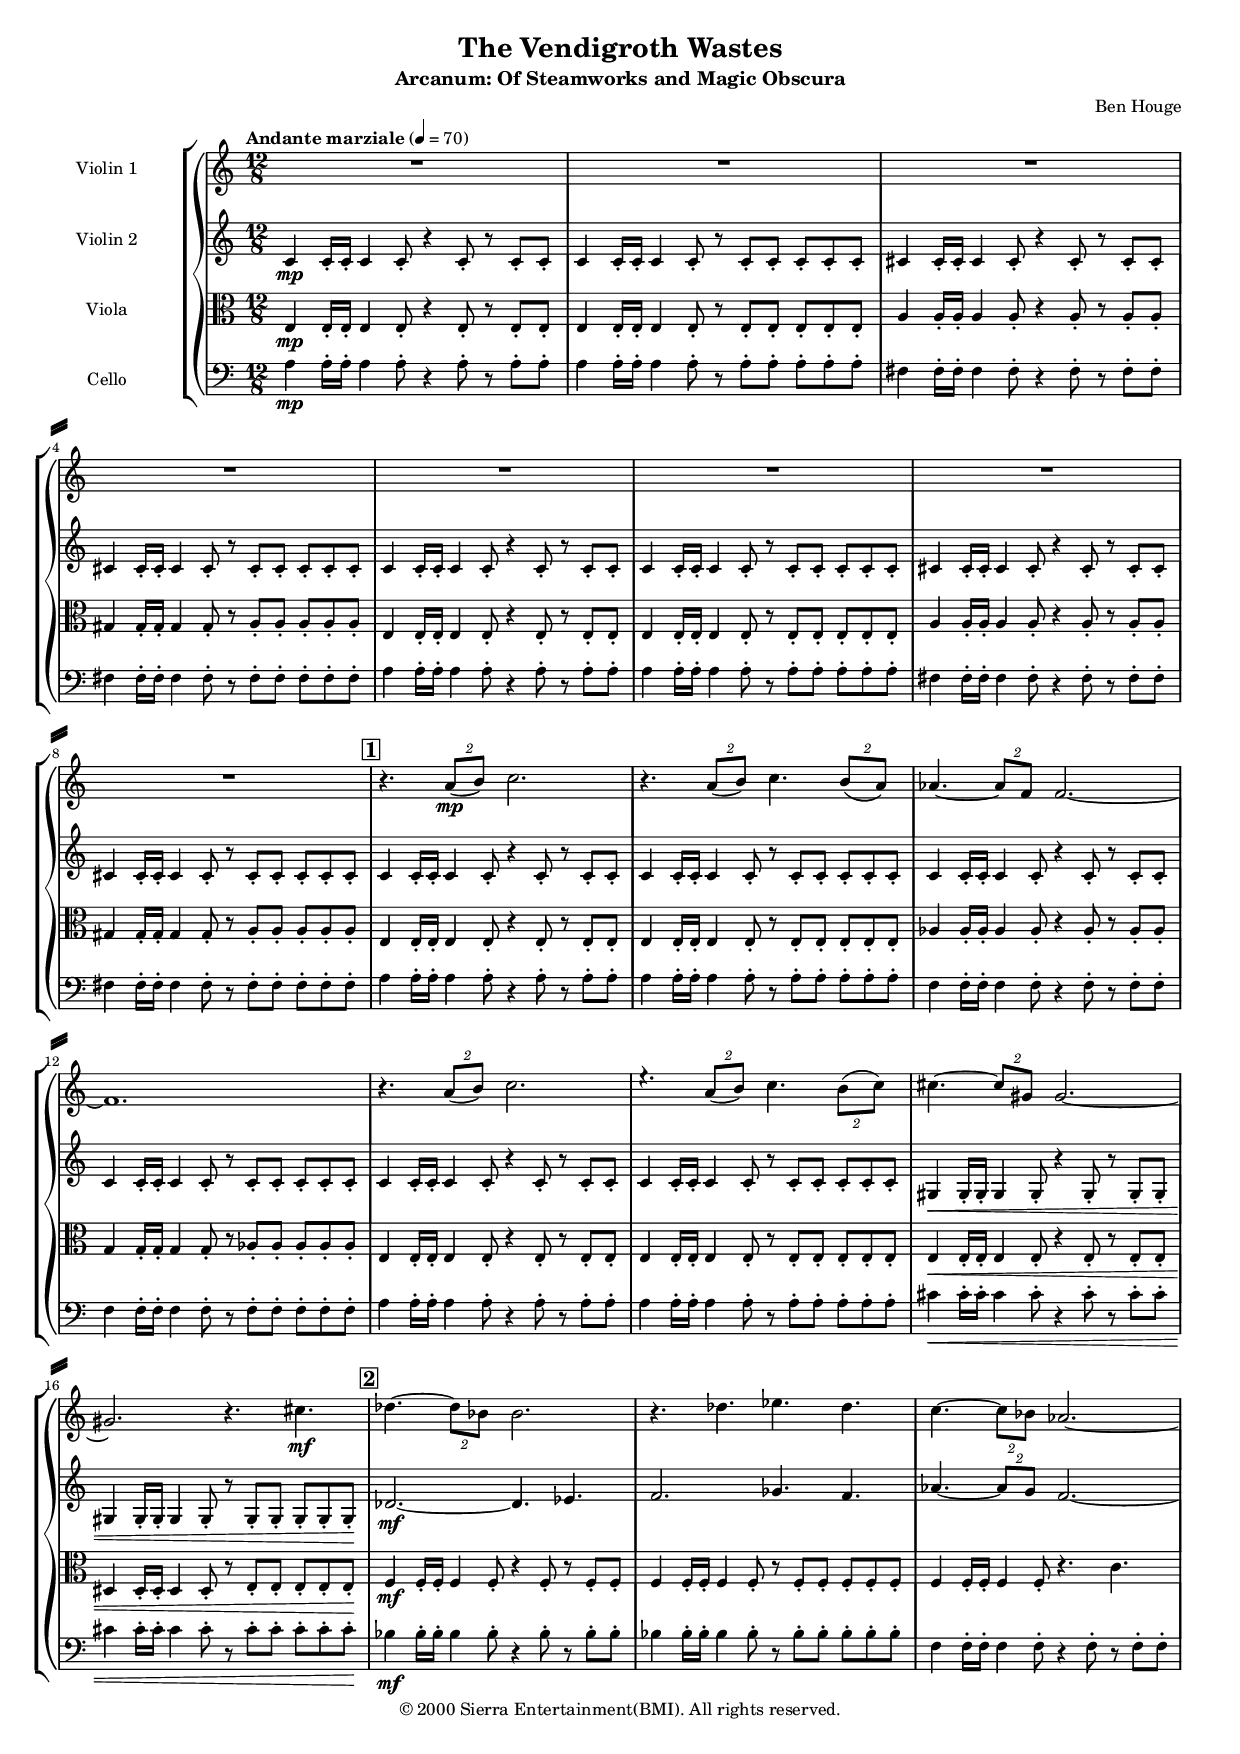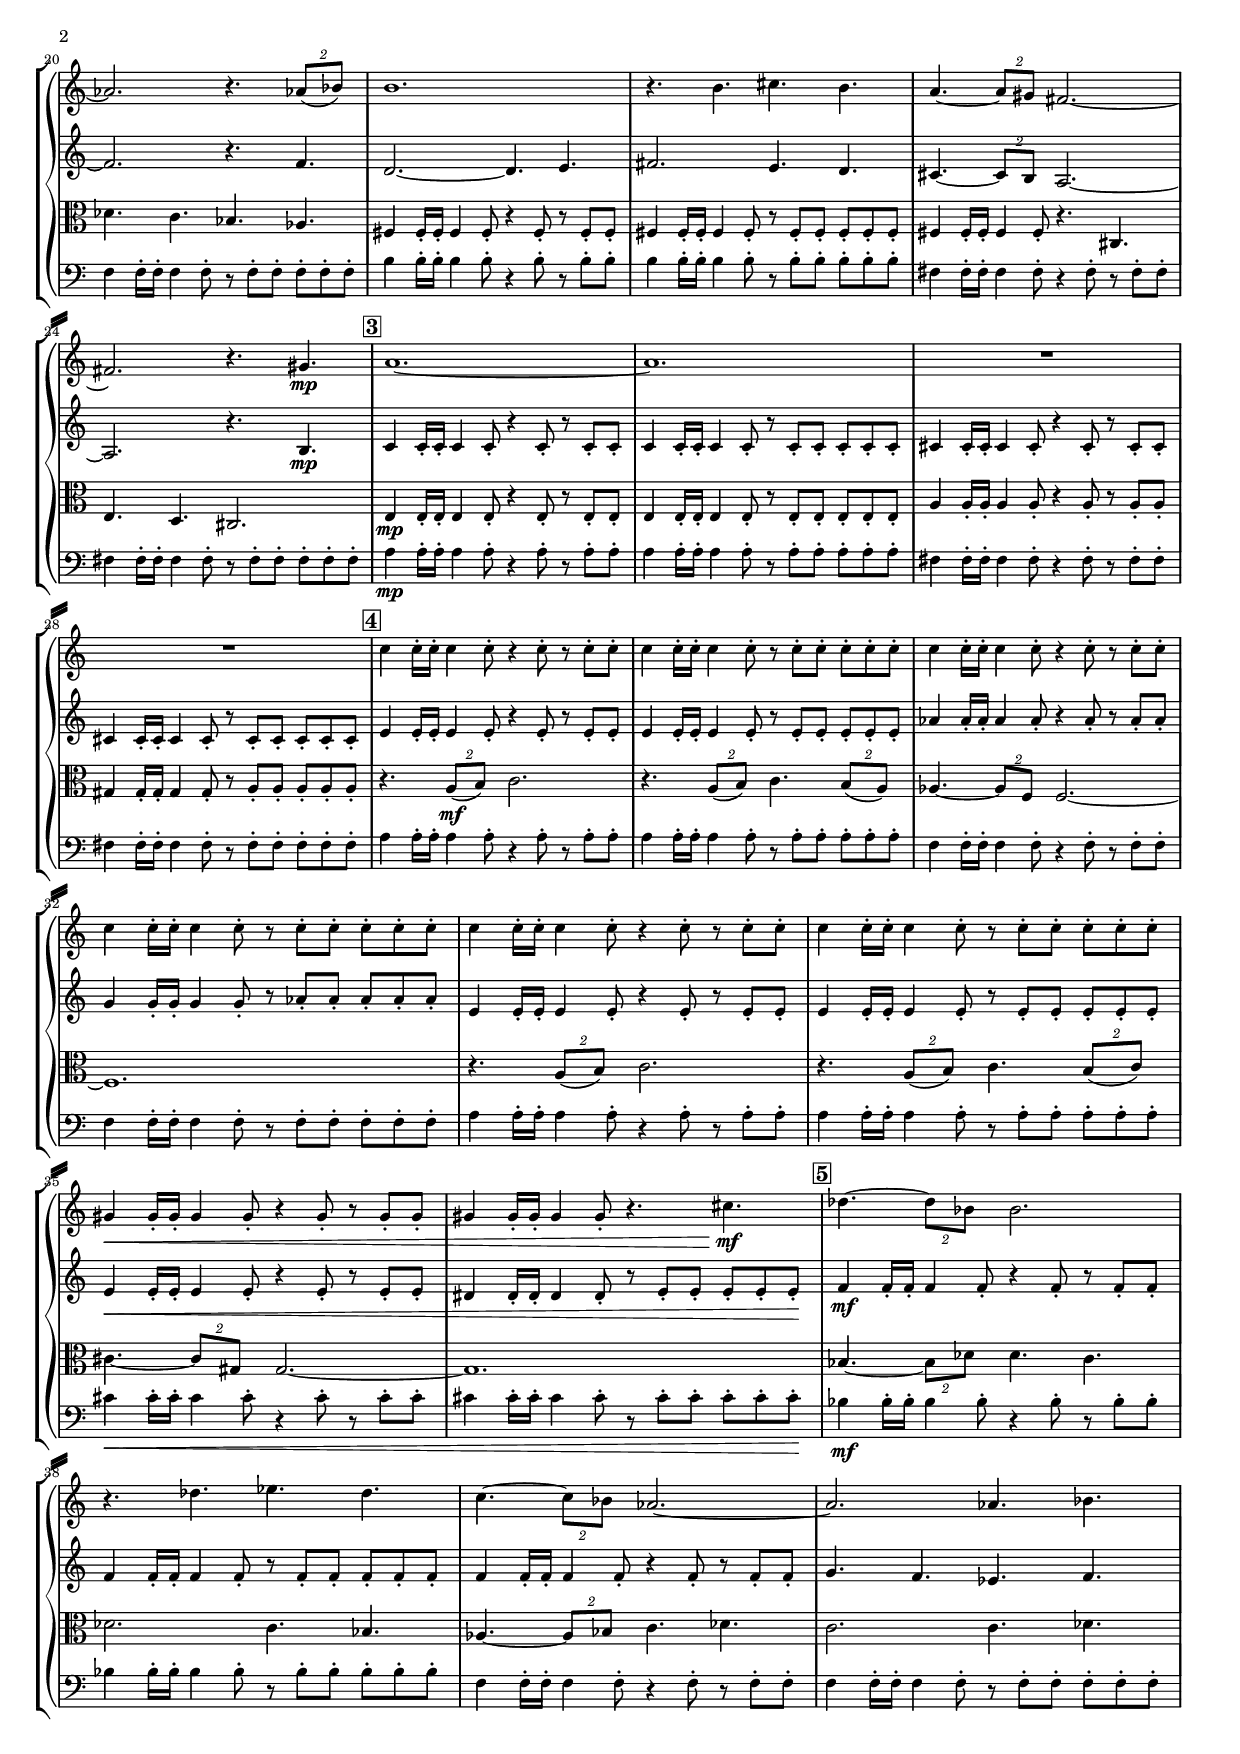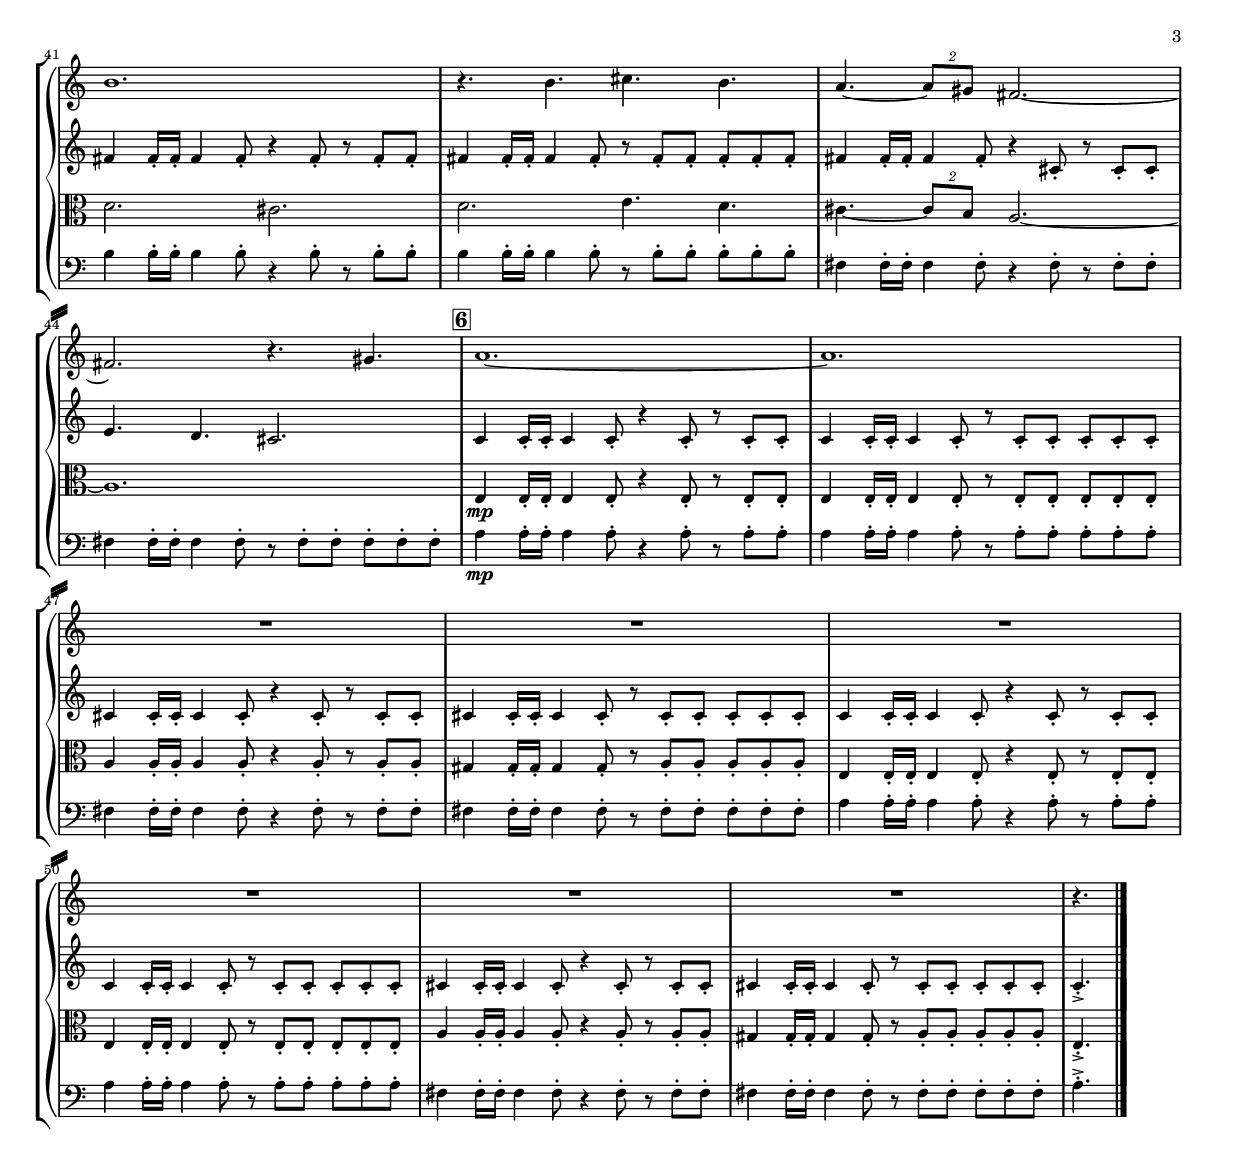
\include "src/header.ly"
#(set-global-staff-size 15)
\include "src/settings.ly"
violinOneSolo =  \relative a' {
  \aTime
  \aKey
  \clef treble
  \tag #'part \tag #'score { \aTempo }

    \compressFullBarRests
    R1.*8

  \tag #'part \tag #'score \mark \default

    r4. \times 3/2 { a8\mp ( [ b8 ) ] } c2. | \barNumberCheck #10
    r4. \times 3/2 { a8 ( [ b8 ) ] } c4. \times 3/2 { b8 ( [ a8 ) ] } | % 11
    as4. ~ \times 3/2 { as8 [ f8 ] } f2. ~  | % 12
    f1. | % 13
    r4. \times 3/2 { a8 ( [ b8 ) ] } c2. | % 14
    e4. \rest \times 3/2 { a,8 ( [ b8 ) ] } c4. \times 3/2 { b8 ( [ c8 ) ] } | % 15
    cis4. ~ \times 3/2 { cis8 [ gis8 ] } gis2. ~ | % 16
    gis2. r4. cis4. \mf | % 17

  \tag #'part \tag #'score \mark \default

    des4. ~ \times 3/2 { des8 [ bes8 ] } bes2.  | % 18
    r4. des4. es4. des4. | % 19
    c4. ~ \times 3/2 { c8 [ bes8 ] } as2. ~ | \barNumberCheck #20
    as2. r4. \times 3/2 { as8 ( [ bes8 ) ] } | % 21
    b1. | % 22
    r4. b4. cis4. b4. | % 23
    a4. ~ \times 3/2 { a8 [ gis8 ] } fis2. ~  | % 24
    fis2. r4. gis4. \mp| % 25

  \tag #'part \tag #'score \mark \default

    a1. ~ | % 26
    a1. | % 27
    R1.  | % 28
    R1. | % 29

  \tag #'part \tag #'score \mark \default

    c4 c16 -. [ c16 -. ] c4 c8 -. r4 c8 -. r8 c8 -. [ c8 -. ] | \barNumberCheck #30
    c4 c16 -. [ c16 -. ] c4 c8 -. r8 c8 -. [ c8 -. ] c8 -. [ c8 -. c8 -. ]  | % 31
    c4 c16 -. [ c16 -. ] c4 c8 -. r4 c8 -. r8 c8 -. [ c8 -. ] | % 32
    c4 c16 -. [ c16 -. ] c4 c8 -. r8 c8 -. [ c8 -. ] c8 -. [ c8 -. c8 -. ]  | % 33
    c4 c16 -. [ c16 -. ] c4 c8 -. r4 c8 -. r8 c8 -. [ c8 -. ] | % 34
    c4 c16 -. [ c16 -. ] c4 c8 -. r8 c8 -. [ c8 -. ] c8 -. [ c8 -. c8 -. ]  | % 35
    gis4 \< gis16 -. [ gis16 -. ] gis4 gis8 -. r4 gis8 -. r8 gis8 -. [ gis8 -. ] | % 36
    gis4 gis16 -. [ gis16 -. ] gis4 gis8 -. r4. cis4. \mf  | % 37

  \tag #'part \tag #'score \mark \default

    des4. ~ \times 3/2 {
        des8 [ bes8 ] }
    bes2. | % 38
    r4. des4. es4. des4. | % 39
    c4. ~ \times 3/2 {
        c8 [ bes8 ] }
    as2. ~  | \barNumberCheck #40
    as2. as4. bes4. | % 41
    b1. | % 42
    r4. b4. cis4. b4.  | % 43
    a4. ~ \times 3/2 {
        a8 [ gis8 ] }
    fis2. ~ | % 44
    fis2. r4. gis4. | % 45

  \tag #'part \tag #'score \mark \default

    a1. ~ | % 46
    a1.  | % 47
    R1.*6  | % 51
    r4. \bar "|."
}

violinTwoSolo =  \relative c' {
  \aTime
  \aKey
  \clef treble
  \tag #'part { \aTempo }

    c4 \mp c16 -. [ c16 -. ] c4 c8 -. r4 c8 -. r8 c8 -. [ c8 -. ] | % 2
    c4 c16 -. [ c16 -. ] c4 c8 -. r8 c8 -. [ c8 -. ] c8 -. [ c8 -. c8 -. ]  | % 3
    cis4 cis16 -. [ cis16 -. ] cis4 cis8 -. r4 cis8 -. r8 cis8 -. [ cis8 -. ] | % 4
    cis4 cis16 -. [ cis16 -. ] cis4 cis8 -. r8 cis8 -. [ cis8 -. ] cis8 -. [ cis8 -. cis8 -. ]  | % 5
    c4 c16 -. [ c16 -. ] c4 c8 -. r4 c8 -. r8 c8 -. [ c8 -. ] | % 6
    c4 c16 -. [ c16 -. ] c4 c8 -. r8 c8 -. [ c8 -. ] c8 -. [ c8 -. c8 -. ]  | % 7
    cis4 cis16 -. [ cis16 -. ] cis4 cis8 -. r4 cis8 -. r8 cis8 -. [ cis8 -. ] | % 8
    cis4 cis16 -. [ cis16 -. ] cis4 cis8 -. r8 cis8 -. [ cis8 -. ] cis8 -. [ cis8 -. cis8 -. ]  | % 9

  \tag #'part {\mark \default}

    c4 c16 -. [ c16 -. ] c4 c8 -. r4 c8 -. r8 c8 -. [ c8 -. ] | \barNumberCheck #10
    c4 c16 -. [ c16 -. ] c4 c8 -. r8 c8 -. [ c8 -. ] c8 -. [ c8 -. c8 -. ]  | % 11
    c4 c16 -. [ c16 -. ] c4 c8 -. r4 c8 -. r8 c8 -. [ c8 -. ] | % 12
    c4 c16 -. [ c16 -. ] c4 c8 -. r8 c8 -. [ c8 -. ] c8 -. [ c8 -. c8 -. ]  | % 13
    c4 c16 -. [ c16 -. ] c4 c8 -. r4 c8 -. r8 c8 -. [ c8 -. ] | % 14
    c4 c16 -. [ c16 -. ] c4 c8 -. r8 c8 -. [ c8 -. ] c8 -. [ c8 -. c8 -. ]  | % 15
    gis4 \< gis16 -. [ gis16 -. ] gis4 gis8 -. r4 gis8 -. r8 gis8 -. [ gis8 -. ] | % 16
    gis4 gis16 -. [ gis16 -. ] gis4 gis8 -. r8 gis8 -. [ gis8 -. ] gis8 -. [ gis8 -. gis8 \! -. ]  | % 17

  \tag #'part {\mark \default}

    des'2. \mf ~ des4. es4. | % 18
    f2. ges4. f4. | % 19
    as4. ~ \times 3/2 { as8 [ g8 ] } f2. ~  | \barNumberCheck #20
    f2. r4. f4. | % 21
    d2. ~ d4. e4. | % 22
    fis2. e4. d4.  | % 23
    cis4. ~ \times 3/2 { cis8 [ b8 ] } a2. ~ | % 24
    a2. r4. b4. \mp| % 25

  \tag #'part {\mark \default}

    c4 c16 -. [ c16 -. ] c4 c8 -. r4 c8 -. r8 c8 -. [ c8 -. ]  | % 26
    c4 c16 -. [ c16 -. ] c4 c8 -. r8 c8 -. [ c8 -. ] c8 -. [ c8 -. c8 -. ] | % 27
    cis4 cis16 -. [ cis16 -. ] cis4 cis8 -. r4 cis8 -. r8 cis8 -. [ cis8 -. ]  | % 28
    cis4 cis16 -. [ cis16 -. ] cis4 cis8 -. r8 cis8 -. [ cis8 -. ] cis8 -. [ cis8 -. cis8 -. ] | % 29

  \tag #'part {\mark \default}

    e4 e16 -. [ e16 -. ] e4 e8 -. r4 e8 -. r8 e8 -. [ e8 -. ]  | \barNumberCheck #30
    e4 e16 -. [ e16 -. ] e4 e8 -. r8 e8 -. [ e8 -. ] e8 -. [ e8 -. e8 -. ] | % 31
    as4 as16 -. [ as16 -. ] as4 as8 -. r4 as8 -. r8 as8 -. [ as8 -. ] | % 32
    g4 g16 -. [ g16 -. ] g4 g8 -. r8 as8 -. [ as8 -. ] as8 -. [ as8 -. as8 -. ] | % 33
    e4 e16 -. [ e16 -. ] e4 e8 -. r4 e8 -. r8 e8 -. [ e8 -. ]  | % 34
    e4 e16 -. [ e16 -. ] e4 e8 -. r8 e8 -. [ e8 -. ] e8 -. [ e8 -. e8 -. ] | % 35
    e4 \< e16 -. [ e16 -. ] e4 e8 -. r4 e8 -. r8 e8 -. [ e8 -. ] | % 36
    dis4 dis16 -. [ dis16 -. ] dis4 dis8 -. r8 e8 -. [ e8 -. ] e8 -. [ e8 -. e8 \! -. ] | % 37

  \tag #'part {\mark \default}

    f4 \mf f16 -. [ f16 -. ] f4 f8 -. r4 f8 -. r8 f8 -. [ f8 -. ] | % 38
    f4 f16 -. [ f16 -. ] f4 f8 -. r8 f8 -. [ f8 -. ] f8 -. [ f8 -. f8 -. ] | % 39
    f4 f16 -. [ f16 -. ] f4 f8 -. r4 f8 -. r8 f8 -. [ f8 -. ]  | \barNumberCheck #40
    g4. f4. es4. f4. | % 41
    fis4 fis16 -. [ fis16 -. ] fis4 fis8 -. r4 fis8 -. r8 fis8 -. [ fis8 -. ]  | % 42
    fis4 fis16 -. [ fis16 -. ] fis4 fis8 -. r8 fis8 -. [ fis8 -. ] fis8 -. [ fis8 -. fis8 -. ] | % 43
    fis4 fis16 -. [ fis16 -. ] fis4 fis8 -. r4 cis8 -. r8 cis8 -. [ cis8 -. ]  | % 44
    e4. d4. cis2. | % 45

  \tag #'part {\mark \default}

    c4 c16 -. [ c16 -. ] c4 c8 -. r4 c8 -. r8 c8 -. [ c8 -. ]  | % 46
    c4 c16 -. [ c16 -. ] c4 c8 -. r8 c8 -. [ c8 -. ] c8 -. [ c8 -. c8 -. ] | % 47
    cis4 cis16 -. [ cis16 -. ] cis4 cis8 -. r4 cis8 -. r8 cis8 -. [ cis8 -. ]  | % 48
    cis4 cis16 -. [ cis16 -. ] cis4 cis8 -. r8 cis8 -. [ cis8 -. ] cis8 -. [ cis8 -. cis8 -. ] | % 49
    c4 c16 -. [ c16 -. ] c4 c8 -. r4 c8 -. r8 c8 -. [ c8 -. ]  | \barNumberCheck #50
    c4 c16 -. [ c16 -. ] c4 c8 -. r8 c8 -. [ c8 -. ] c8 -. [ c8 -. c8 -. ] | % 51
    cis4 cis16 -. [ cis16 -. ] cis4 cis8 -. r4 cis8 -. r8 cis8 -. [ cis8 -. ]  | % 52
    cis4 cis16 -. [ cis16 -. ] cis4 cis8 -. r8 cis8 -. [ cis8 -. ] cis8 -. [ cis8 -. cis8 -. ] | % 53
    c4. -> -. \bar "|."
}

violaOnePart = \relative e {

    e4 \mp e16 -. [ e16 -. ] e4 e8 -. r4 e8 -. r8 e8 -. [ e8 -. ] | % 2
    e4 e16 -. [ e16 -. ] e4 e8 -. r8 e8 -. [ e8 -. ] e8 -. [ e8 -. e8 -. ]  | % 3
    a4 a16 -. [ a16 -. ] a4 a8 -. r4 a8 -. r8 a8 -. [ a8 -. ] | % 4
    gis4 gis16 -. [ gis16 -. ] gis4 gis8 -. r8 a8 -. [ a8 -. ] a8 -. [ a8 -. a8 -. ]  | % 5
    e4 e16 -. [ e16 -. ] e4 e8 -. r4 e8 -. r8 e8 -. [ e8 -. ] | % 6
    e4 e16 -. [ e16 -. ] e4 e8 -. r8 e8 -. [ e8 -. ] e8 -. [ e8 -. e8 -. ]  | % 7
    a4 a16 -. [ a16 -. ] a4 a8 -. r4 a8 -. r8 a8 -. [ a8 -. ] | % 8
    gis4 gis16 -. [ gis16 -. ] gis4 gis8 -. r8 a8 -. [ a8 -. ] a8 -. [ a8 -. a8 -. ]  | % 9

  \tag #'part {\mark \default}

    e4 e16 -. [ e16 -. ] e4 e8 -. r4 e8 -. r8 e8 -. [ e8 -. ] | \barNumberCheck #10
    e4 e16 -. [ e16 -. ] e4 e8 -. r8 e8 -. [ e8 -. ] e8 -. [ e8 -. e8 -. ]  | % 11
    as4 as16 -. [ as16 -. ] as4 as8 -. r4 as8 -. r8 as8 -. [ as8 -. ] | % 12
    g4 g16 -. [ g16 -. ] g4 g8 -. r8 as8 -. [ as8 -. ] as8 -. [ as8 -. as8 -. ]  | % 13
    e4 e16 -. [ e16 -. ] e4 e8 -. r4 e8 -. r8 e8 -. [ e8 -. ] | % 14
    e4 e16 -. [ e16 -. ] e4 e8 -. r8 e8 -. [ e8 -. ] e8 -. [ e8 -. e8 -. ]  | % 15
    e4 \< e16 -. [ e16 -. ] e4 e8 -. r4 e8 -. r8 e8 -. [ e8 -. ] | % 16
    dis4 dis16 -. [ dis16 -. ] dis4 dis8 -. r8 e8 -. [ e8 -. ] e8 -. [ e8 -. e8 \! -. ]  | % 17

  \tag #'part {\mark \default}

    f4 \mf f16 -. [ f16 -. ] f4 f8 -. r4 f8 -. r8 f8 -. [ f8 -. ] | % 18
    f4 f16 -. [ f16 -. ] f4 f8 -. r8 f8 -. [ f8 -. ] f8 -. [ f8 -. f8 -. ]  | % 19
    f4 f16 -. [ f16 -. ] f4 f8 -. r4. c'4. | \barNumberCheck #20
    des4. c4. bes4. as4.  | % 21
    fis4 fis16 -. [ fis16 -. ] fis4 fis8 -. r4 fis8 -. r8 fis8 -. [ fis8 -. ] | % 22
    fis4 fis16 -. [ fis16 -. ] fis4 fis8 -. r8 fis8 -. [ fis8 -. ] fis8 -. [ fis8 -. fis8 -. ]  | % 23
    fis4 fis16 -. [ fis16 -. ] fis4 fis8 -. r4. cis4. | % 24
    e4. d4. cis2. | % 25

  \tag #'part {\mark \default}

    e4 \mp e16 -. [ e16 -. ] e4 e8 -. r4 e8 -. r8 e8 -. [ e8 -. ] | % 26
    e4 e16 -. [ e16 -. ] e4 e8 -. r8 e8 -. [ e8 -. ] e8 -. [ e8 -. e8 -. ] | % 27
    a4 a16 -. [ a16 -. ] a4 a8 -. r4 a8 -. r8 a8 -. [ a8 -. ]  | % 28
    gis4 gis16 -. [ gis16 -. ] gis4 gis8 -. r8 a8 -. [ a8 -. ] a8 -. [ a8 -. a8 -. ] | % 29

  \tag #'part {\mark \default}

    r4. \times 3/2 { a8\mf ( [ b8 ) ] } c2.  | \barNumberCheck #30
    r4. \times 3/2 { a8 ( [ b8 ) ] } c4. \times 3/2 { b8 ( [ a8 ) ] } | % 31
    as4. ~ \times 3/2 { as8 [ f8 ] } f2. ~ | % 32
    f1.  | % 33
    r4. \times 3/2 { a8 ( [ b8 ) ] } c2. | % 34
    c4. \rest \times 3/2 { a8 ( [ b8 ) ] } c4. \times 3/2 { b8 ( [ c8 ) ] } | % 35
    cis4. ~ \times 3/2 { cis8 [ gis8 ] } gis2. ~  | % 36
    gis1. | % 37

  \tag #'part {\mark \default}

    bes4. ~ \times 3/2 { bes8 [ des8 ] } des4. c4. | % 38
    des2. c4. bes4.  | % 39
    as4. ~ \times 3/2 { as8 [ bes8 ] } c4. des4. | \barNumberCheck #40
    c2. c4. des4. | % 41
    d2. cis2.  | % 42
    d2. e4. d4. | % 43
    cis4. ~ \times 3/2 { cis8 [ b8 ] } a2. ~ | % 44
    a1.  | % 45

  \tag #'part {\mark \default}

    e4 \mp e16 -. [ e16 -. ] e4 e8 -. r4 e8 -. r8 e8 -. [ e8 -. ] | % 46
    e4 e16 -. [ e16 -. ] e4 e8 -. r8 e8 -. [ e8 -. ] e8 -. [ e8 -. e8 -. ]  | % 47
    a4 a16 -. [ a16 -. ] a4 a8 -. r4 a8 -. r8 a8 -. [ a8 -. ] | % 48
    gis4 gis16 -. [ gis16 -. ] gis4 gis8 -. r8 a8 -. [ a8 -. ] a8 -. [ a8 -. a8 -. ]  | % 49
    e4 e16 -. [ e16 -. ] e4 e8 -. r4 e8 -. r8 e8 -. [ e8 -. ] | \barNumberCheck #50
    e4 e16 -. [ e16 -. ] e4 e8 -. r8 e8 -. [ e8 -. ] e8 -. [ e8 -. e8 -. ]  | % 51
    a4 a16 -. [ a16 -. ] a4 a8 -. r4 a8 -. r8 a8 -. [ a8 -. ] | % 52
    gis4 gis16 -. [ gis16 -. ] gis4 gis8 -. r8 a8 -. [ a8 -. ] a8 -. [ a8 -. a8 -. ] | % 53
    e4. -> -. \bar "|."
}

violaOneSolo = {
  \aTime
  \aKey
  \clef alto
  \tag #'part { \aTempo }

  \violaOnePart
}

celloSolo =  \relative b {
  \aTime
  \aKey
  \clef bass
  \tag #'part { \aTempo }


    a4 \mp a16 -. [ a16 -. ] a4 a8 -. r4 a8 -. r8 a8 -. [ a8 -. ] | % 2
    a4 a16 -. [ a16 -. ] a4 a8 -. r8 a8 -. [ a8 -. ] a8 -. [ a8 -. a8 -. ]  | % 3
    fis4 fis16 -. [ fis16 -. ] fis4 fis8 -. r4 fis8 -. r8 fis8 -. [ fis8 -. ] | % 4
    fis4 fis16 -. [ fis16 -. ] fis4 fis8 -. r8 fis8 -. [ fis8 -. ] fis8 -. [ fis8 -. fis8 -. ]  | % 5

    a4 a16 -. [ a16 -. ] a4 a8 -. r4 a8 -. r8 a8 -. [ a8 -. ] | % 6
    a4 a16 -. [ a16 -. ] a4 a8 -. r8 a8 -. [ a8 -. ] a8 -. [ a8 -. a8 -. ]  | % 7
    fis4 fis16 -. [ fis16 -. ] fis4 fis8 -. r4 fis8 -. r8 fis8 -. [ fis8 -. ] | % 8
    fis4 fis16 -. [ fis16 -. ] fis4 fis8 -. r8 fis8 -. [ fis8 -. ] fis8 -. [ fis8 -. fis8 -. ]  | % 9

  \tag #'part {\mark \default}

    a4 a16 -. [ a16 -. ] a4 a8 -. r4 a8 -. r8 a8 -. [ a8 -. ] | \barNumberCheck #10
    a4 a16 -. [ a16 -. ] a4 a8 -. r8 a8 -. [ a8 -. ] a8 -. [ a8 -. a8 -. ]  | % 11
    f4 f16 -. [ f16 -. ] f4 f8 -. r4 f8 -. r8 f8 -. [ f8 -. ] | % 12
    f4 f16 -. [ f16 -. ] f4 f8 -. r8 f8 -. [ f8 -. ] f8 -. [ f8 -. f8 -. ]  | % 13

    a4 a16 -. [ a16 -. ] a4 a8 -. r4 a8 -. r8 a8 -. [ a8 -. ] | % 14
    a4 a16 -. [ a16 -. ] a4 a8 -. r8 a8 -. [ a8 -. ] a8 -. [ a8 -. a8 -. ]  | % 15
    cis4 \< cis16 -. [ cis16 -. ] cis4 cis8 -. r4 cis8 -. r8 cis8 -. [ cis8 -. ] | % 16
    cis4 cis16 -. [ cis16 -. ] cis4 cis8 -. r8 cis8 -. [ cis8 -. ] cis8 -. [ cis8 -. cis8 \! -. ]  | % 17

  \tag #'part {\mark \default}

    bes4 \mf bes16 -. [ bes16 -. ] bes4 bes8 -. r4 bes8 -. r8 bes8 -. [ bes8 -. ] | % 18
    bes4 bes16 -. [ bes16 -. ] bes4 bes8 -. r8 bes8 -. [ bes8 -. ] bes8 -. [ bes8 -. bes8 -. ]  | % 19
    f4 f16 -. [ f16 -. ] f4 f8 -. r4 f8 -. r8 f8 -. [ f8 -. ] | \barNumberCheck #20
    f4 f16 -. [ f16 -. ] f4 f8 -. r8 f8 -. [ f8 -. ] f8 -. [ f8 -. f8 -. ]  | % 21

    b4 b16 -. [ b16 -. ] b4 b8 -. r4 b8 -. r8 b8 -. [ b8 -. ] | % 22
    b4 b16 -. [ b16 -. ] b4 b8 -. r8 b8 -. [ b8 -. ] b8 -. [ b8 -. b8 -. ]  | % 23
    fis4 fis16 -. [ fis16 -. ] fis4 fis8 -. r4 fis8 -. r8 fis8 -. [ fis8 -. ] | % 24
    fis4 fis16 -. [ fis16 -. ] fis4 fis8 -. r8 fis8 -. [ fis8 -. ] fis8 -. [ fis8 -. fis8 -. ]  | % 25

  \tag #'part {\mark \default}

    a4 \mp a16 -. [ a16 -. ] a4 a8 -. r4 a8 -. r8 a8 -. [ a8 -. ] | % 26
    a4 a16 -. [ a16 -. ] a4 a8 -. r8 a8 -. [ a8 -. ] a8 -. [ a8 -. a8 -. ]  | % 27
    fis4 fis16 -. [ fis16 -. ] fis4 fis8 -. r4 fis8 -. r8 fis8 -. [ fis8 -. ] | % 28
    fis4 fis16 -. [ fis16 -. ] fis4 fis8 -. r8 fis8 -. [ fis8 -. ] fis8 -. [ fis8 -. fis8 -. ]  | % 29

  \tag #'part {\mark \default}

    a4 a16 -. [ a16 -. ] a4 a8 -. r4 a8 -. r8 a8 -. [ a8 -. ] | \barNumberCheck #30
    a4 a16 -. [ a16 -. ] a4 a8 -. r8 a8 -. [ a8 -. ] a8 -. [ a8 -. a8 -. ]  | % 31
    f4 f16 -. [ f16 -. ] f4 f8 -. r4 f8 -. r8 f8 -. [ f8 -. ] | % 32
    f4 f16 -. [ f16 -. ] f4 f8 -. r8 f8 -. [ f8 -. ] f8 -. [ f8 -. f8 -. ]  | % 33

    a4 a16 -. [ a16 -. ] a4 a8 -. r4 a8 -. r8 a8 -. [ a8 -. ] | % 34
    a4 a16 -. [ a16 -. ] a4 a8 -. r8 a8 -. [ a8 -. ] a8 -. [ a8 -. a8 -. ]  | % 35
    cis4 \< cis16 -. [ cis16 -. ] cis4 cis8 -. r4 cis8 -. r8 cis8 -. [ cis8 -. ] | % 36
    cis4 cis16 -. [ cis16 -. ] cis4 cis8 -. r8 cis8 -. [ cis8 -. ] cis8 -. [ cis8 -. cis8 \! -. ]  | % 37

  \tag #'part {\mark \default}

    bes4 \mf bes16 -. [ bes16 -. ] bes4 bes8 -. r4 bes8 -. r8 bes8 -. [ bes8 -. ] | % 38
    bes4 bes16 -. [ bes16 -. ] bes4 bes8 -. r8 bes8 -. [ bes8 -. ] bes8 -. [ bes8 -. bes8 -. ]  | % 39
    f4 f16 -. [ f16 -. ] f4 f8 -. r4 f8 -. r8 f8 -. [ f8 -. ] | \barNumberCheck #40
    f4 f16 -. [ f16 -. ] f4 f8 -. r8 f8 -. [ f8 -. ] f8 -. [ f8 -. f8 -. ]  | % 41

    b4 b16 -. [ b16 -. ] b4 b8 -. r4 b8 -. r8 b8 -. [ b8 -. ] | % 42
    b4 b16 -. [ b16 -. ] b4 b8 -. r8 b8 -. [ b8 -. ] b8 -. [ b8 -. b8 -. ]  | % 43
    fis4 fis16 -. [ fis16 -. ] fis4 fis8 -. r4 fis8 -. r8 fis8 -. [ fis8 -. ] | % 44
    fis4 fis16 -. [ fis16 -. ] fis4 fis8 -. r8 fis8 -. [ fis8 -. ] fis8 -. [ fis8 -. fis8 -. ]  | % 45

  \tag #'part {\mark \default}

    a4 \mp a16 -. [ a16 -. ] a4 a8 -. r4 a8 -. r8 a8 -. [ a8 -. ] | % 46
    a4 a16 -. [ a16 -. ] a4 a8 -. r8 a8 -. [ a8 -. ] a8 -. [ a8 -. a8 -. ]  | % 47
    fis4 fis16 -. [ fis16 -. ] fis4 fis8 -. r4 fis8 -. r8 fis8 -. [ fis8 -. ] | % 48
    fis4 fis16 -. [ fis16 -. ] fis4 fis8 -. r8 fis8 -. [ fis8 -. ] fis8 -. [ fis8 -. fis8 -. ]  | % 49

    a4 a16 -. [ a16 -. ] a4 a8 -. r4 a8 -. r8 a8 -. [ a8 -. ] | \barNumberCheck #50
    a4 a16 -. [ a16 -. ] a4 a8 -. r8 a8 -. [ a8 -. ] a8 -. [ a8 -. a8 -. ]  | % 51
    fis4 fis16 -. [ fis16 -. ] fis4 fis8 -. r4 fis8 -. r8 fis8 -. [ fis8 -. ] | % 52
    fis4 fis16 -. [ fis16 -. ] fis4 fis8 -. r8 fis8 -. [ fis8 -. ] fis8 -. [ fis8 -. fis8 -. ] | % 53
    a4. -> -. \bar "|."
}


\score {
  \new Score {
    \set Score.markFormatter = #format-mark-box-numbers
    \new GrandStaff <<
      \new StaffGroup <<
        \new Staff <<
          \set Staff.midiInstrument = "violin"
          \set Staff.instrumentName = #"Violin 1"
          \keepWithTag #'score \violinOneSolo
        >>

        \new Staff <<
          \set Staff.midiInstrument = "violin"
          \set Staff.instrumentName = #"Violin 2"
          \removeWithTag #'part \violinTwoSolo
        >>

        \new Staff <<
          \set Staff.midiInstrument = "viola"
          \set Staff.instrumentName = #"Viola"
          \removeWithTag #'part \violaOneSolo
        >>

        \new Staff <<
          \set Staff.midiInstrument = "cello"
          \set Staff.instrumentName = #"Cello"
          \removeWithTag #'part \celloSolo
        >>
      >>
    >>
  }
  \layout {
    \include "src/layout.ly"
  }
  \midi{}
}
\paper {
  system-separator-markup = \slashSeparator
  indent = 25
}
